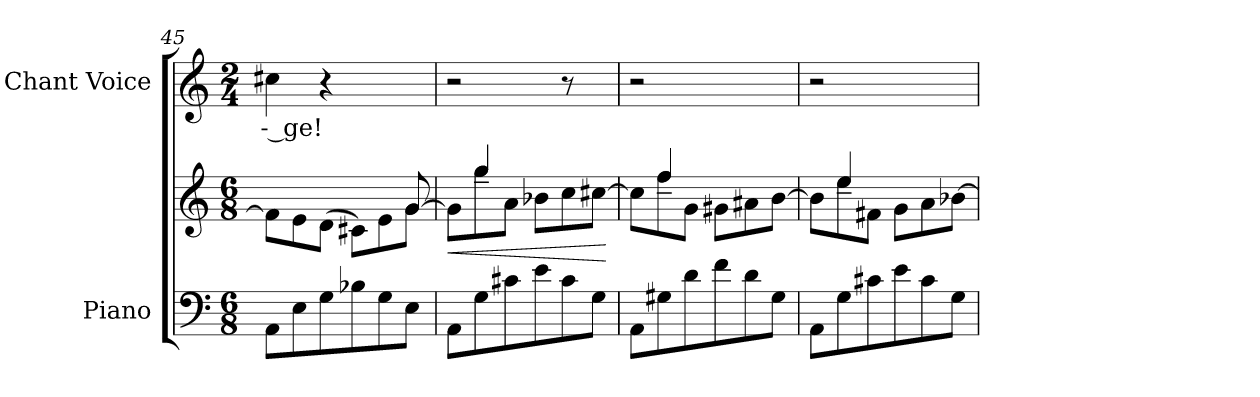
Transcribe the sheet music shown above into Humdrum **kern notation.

**kern	**kern	**dynam	**kern	**text
*part2	*part2	*part2	*part1	*part1
*staff3	*staff2	*staff2/3	*staff1	*staff1
*I"Piano	*	*	*I"Chant Voice	*
*I'Pno	*	*	*	*
*clefF4	*clefG2	*	*clefG2	*
*k[]	*k[]	*	*k[]	*
*M6/8	*M6/8	*	*M2/4	*
=45	=45	=45	=45	=45
*	*^	*	*	*
8AA\L	8f\L]	8ryy	.	4cc#X\	-- ge!
*	*v	*v	*	*	*
8E\	8e\	.	.	.
8G\	(>8d\J	.	4r	.
8B-X\	8c#X\L)	.	.	.
8G\	8e\	.	4ryy	.
*	*^	*	*	*
8E\J	[>8g\J	8g/	.	.	.
=46	=46	=46	=46	=46	=46
!	!	!	!LO:HP:b	!	!
8AA\L	8g\L]	8ryy	<	2r	.
8G\	8gg\	4gg~>/	.	.	.
8c#X\	8a\J	.	.	.	.
8e\	8b-X\L	4.ryy	.	.	.
8c#\	8cc\	.	.	8r	.
8G\J	[>8cc#X\J	.	.	8ryy	.
*	*v	*v	*	*	*
.	.	[	.	.
=47	=47	=47	=47	=47
*	*^	*	*	*
8AA\L	8cc#\L]	8ryy	.	2r	.
8G#X\	8ff\	4ff~>/	.	.	.
8d\	8g\J	.	.	.	.
8f\	8g#X\L	4.ryy	.	.	.
8d\	8a#X\	.	.	4ryy	.
8G#\J	[>8b\J	.	.	.	.
=48	=48	=48	=48	=48	=48
8AA\L	8b\L]	8ryy	.	2r	.
8G\	8ee\	4ee~>/	.	.	.
8c#X\	8f#X\J	.	.	.	.
8e\	8g\L	4.ryy	.	.	.
8c#\	8a\	.	.	4ryy	.
8G\J	[>8b-X\J	.	.	.	.
*	*v	*v	*	*	*
=	=	=	=	=
*-	*-	*-	*-	*-
